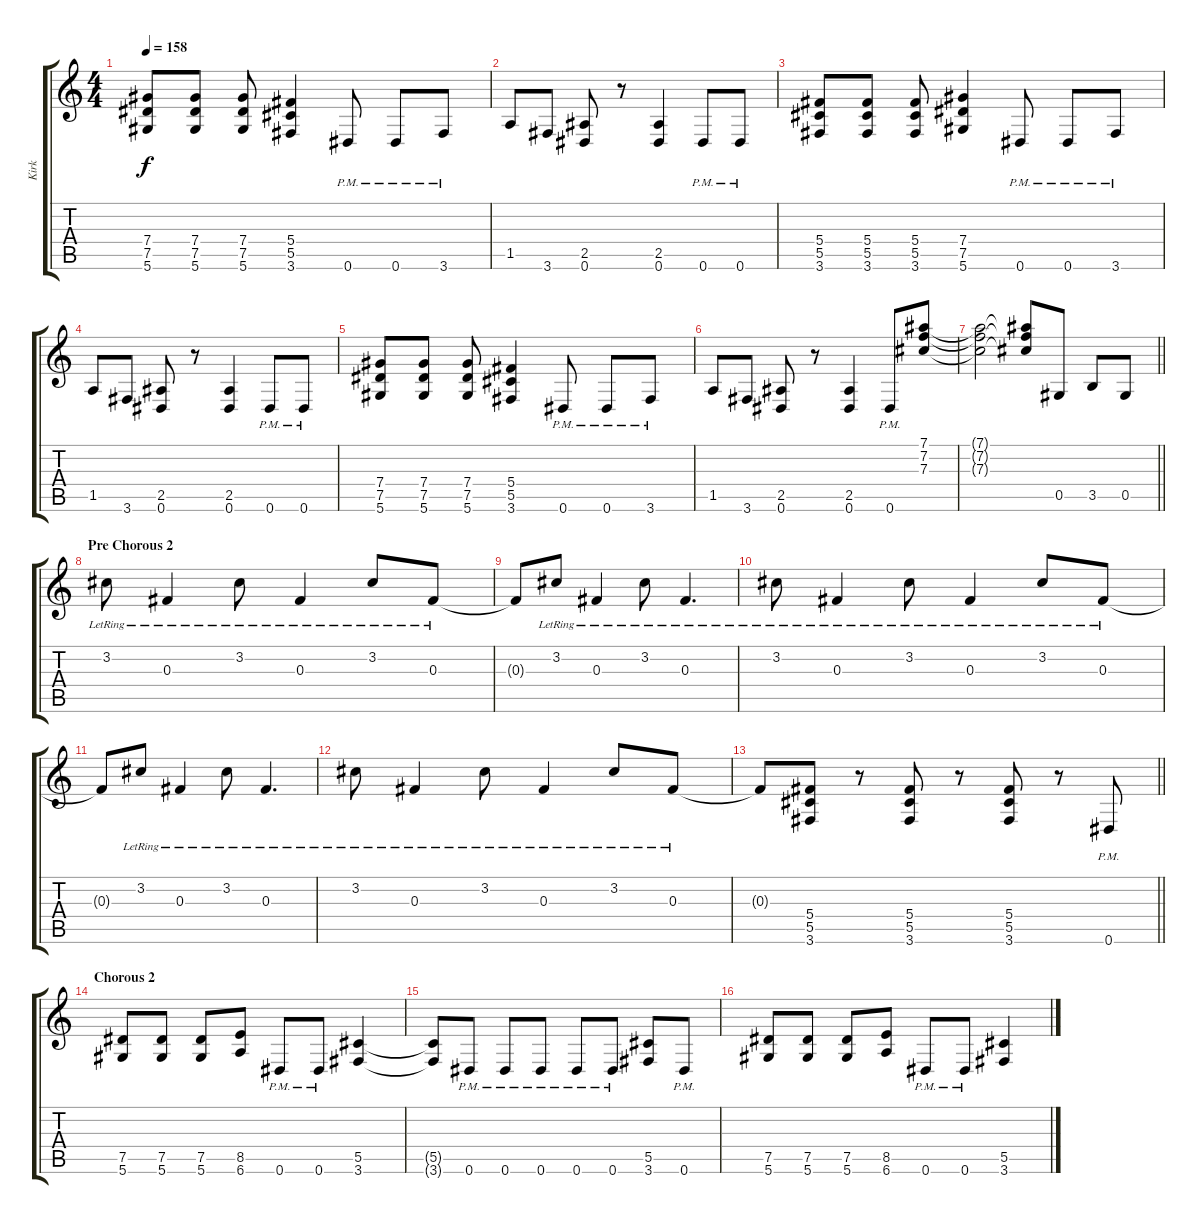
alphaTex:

\track ("Kirk" "Kirk") {instrument distortionguitar}
\staff {score tabs}
\tuning (Eb4 Bb3 Gb3 Db3 Ab2 Eb2) {hide}
\ts (4 4)
\tempo 158
\clef g2
\ks c
(7.4 7.5 5.6).8{dy f} (7.4 7.5 5.6).8 (7.4 7.5 5.6).8 (5.4 5.5 3.6).4 0.6{pm}.8 0.6{pm}.8 3.6{pm}.8 |
1.5.8 3.6.8 (2.5 0.6).8 r.8 (2.5 0.6).4 0.6{pm}.8 0.6{pm}.8 |
(5.4 5.5 3.6).8 (5.4 5.5 3.6).8 (5.4 5.5 3.6).8 (7.4 7.5 5.6).4 0.6{pm}.8 0.6{pm}.8 3.6{pm}.8 |
1.5.8 3.6.8 (2.5 0.6).8 r.8 (2.5 0.6).4 0.6{pm}.8 0.6{pm}.8 |
(7.4 7.5 5.6).8 (7.4 7.5 5.6).8 (7.4 7.5 5.6).8 (5.4 5.5 3.6).4 0.6{pm}.8 0.6{pm}.8 3.6{pm}.8 |
1.5.8 3.6.8 (2.5 0.6).8 r.8 (2.5 0.6).4 0.6{pm}.8 (7.1 7.2 7.3).8 |
\barLineRight lightlight
(7.1{t} 7.2{t} 7.3{t}).2 (7.1{t} 7.2{t} 7.3{t}).8 0.5.8 3.5.8 0.5.8 |
\section ("" "Pre Chorous 2")
3.2{lr}.8 0.3{lr}.4 3.2{lr}.8 0.3{lr}.4 3.2{lr}.8 0.3{lr}.8 |
0.3{t}.8 3.2{lr}.8 0.3{lr}.4 3.2{lr}.8 0.3{lr}.4{d} |
3.2{lr}.8 0.3{lr}.4 3.2{lr}.8 0.3{lr}.4 3.2{lr}.8 0.3{lr}.8 |
0.3{t}.8 3.2{lr}.8 0.3{lr}.4 3.2{lr}.8 0.3{lr}.4{d} |
3.2{lr}.8 0.3{lr}.4 3.2{lr}.8 0.3{lr}.4 3.2{lr}.8 0.3{lr}.8 |
\barLineRight lightlight
0.3{t}.8 (5.4 5.5 3.6).8 r.8 (5.4 5.5 3.6).8 r.8 (5.4 5.5 3.6).8 r.8 0.6{pm}.8 |
\section ("" "Chorous 2")
(7.5 5.6).8 (7.5 5.6).8 (7.5 5.6).8 (8.5 6.6).8 0.6{pm}.8 0.6{pm}.8 (5.5 3.6).4 |
(5.5{t} 3.6{t}).8 0.6{pm}.8 0.6{pm}.8 0.6{pm}.8 0.6{pm}.8 0.6{pm}.8 (5.5 3.6).8 0.6{pm}.8 |
(7.5 5.6).8 (7.5 5.6).8 (7.5 5.6).8 (8.5 6.6).8 0.6{pm}.8 0.6{pm}.8 (5.5 3.6).4
